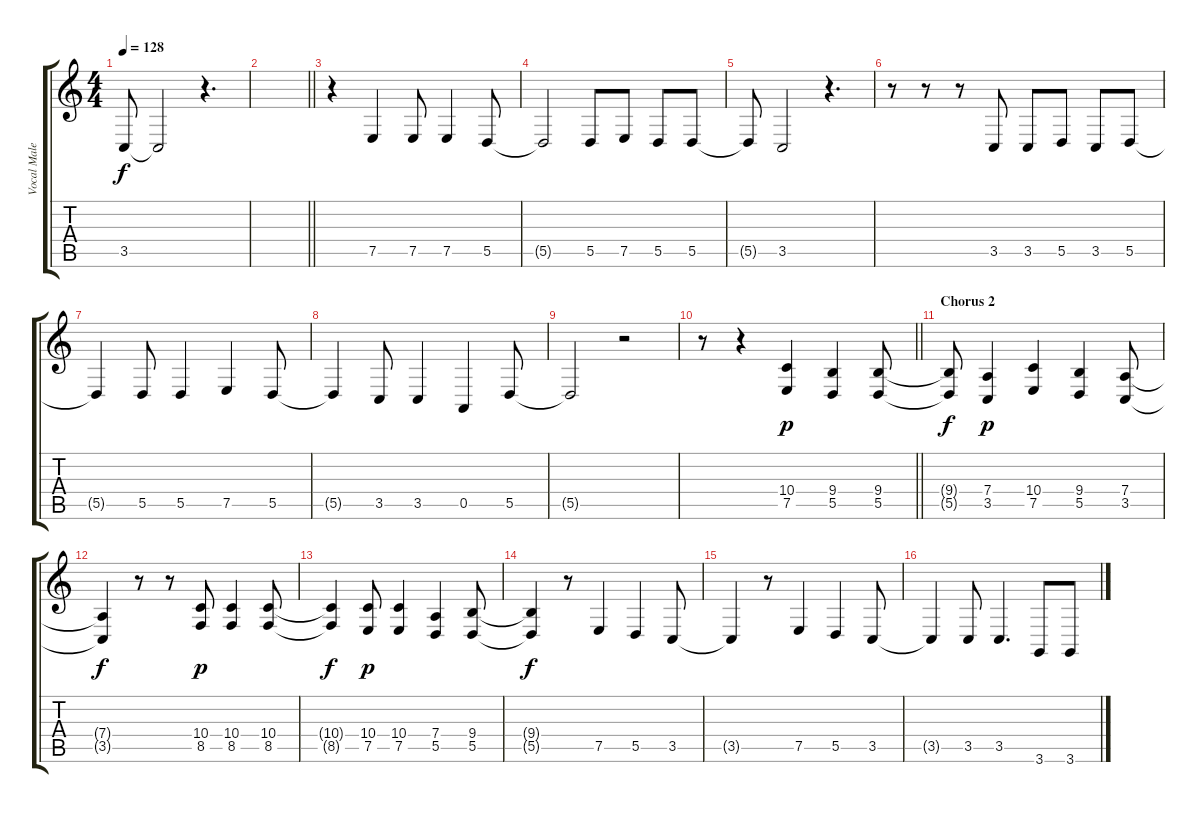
\track ("Vocal Male" "Vocal Male") {instrument lead2sawtooth}
\staff {score tabs}
\tuning (E4 B3 G3 D3 A2 E2) {hide}
\ts (4 4)
\tempo 128
\clef g2
\ks c
3.5{t}.8{dy f} 3.5{t}.2 r.4{d} |
\barLineRight lightlight
|
r.4 7.5.4 7.5.8 7.5.4 5.5.8 |
5.5{t}.2 5.5.8 7.5.8 5.5.8 5.5.8 |
5.5{t}.8 3.5.2 r.4{d} |
r.8 r.8 r.8 3.5.8 3.5.8 5.5.8 3.5.8 5.5.8 |
5.5{t}.4 5.5.8 5.5.4 7.5.4 5.5.8 |
5.5{t}.4 3.5.8 3.5.4 0.5.4 5.5.8 |
5.5{t}.2 r.2 |
\barLineRight lightlight
r.8 r.4 (10.4 7.5).4{dy p} (9.4 5.5).4 (9.4 5.5).8 |
\section ("" "Chorus 2")
(9.4{t} 5.5{t}).8{dy f} (7.4 3.5).4{dy p} (10.4 7.5).4 (9.4 5.5).4 (7.4 3.5).8 |
(7.4{t} 3.5{t}).4{dy f} r.8 r.8 (10.4 8.5).8{dy p} (10.4 8.5).4 (10.4 8.5).8 |
(10.4{t} 8.5{t}).4{dy f} (10.4 7.5).8{dy p} (10.4 7.5).4 (7.4 5.5).4 (9.4 5.5).8 |
(9.4{t} 5.5{t}).4{dy f} r.8 7.5.4 5.5.4 3.5.8 |
3.5{t}.4 r.8 7.5.4 5.5.4 3.5.8 |
3.5{t}.4 3.5.8 3.5.4{d} 3.6.8 3.6.8
